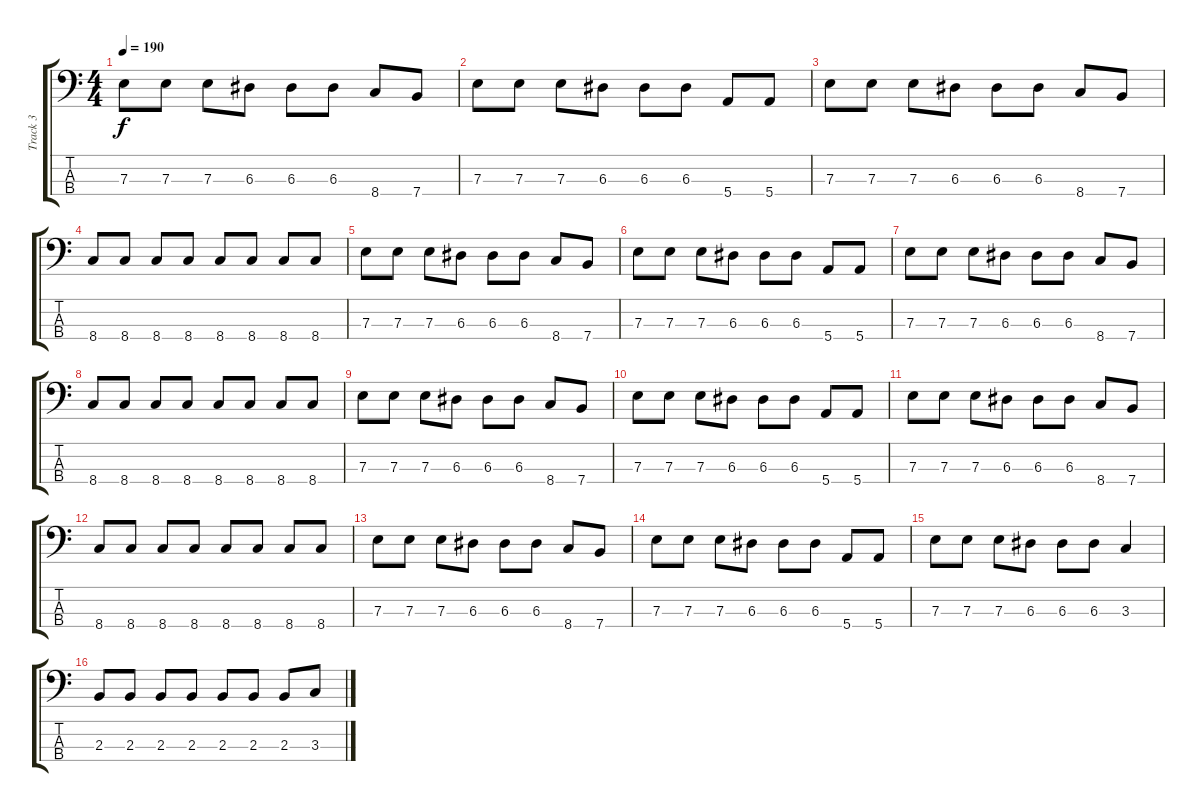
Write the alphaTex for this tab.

\track ("Track 3" "Track 3") {instrument electricbassfinger}
\staff {score tabs}
\tuning (G2 D2 A1 E1) {hide}
\ts (4 4)
\tempo 190
\clef f4
\ks c
7.3.8{dy f instrument electricbassfinger} 7.3.8 7.3.8 6.3.8 6.3.8 6.3.8 8.4.8 7.4.8 |
7.3.8 7.3.8 7.3.8 6.3.8 6.3.8 6.3.8 5.4.8 5.4.8 |
7.3.8 7.3.8 7.3.8 6.3.8 6.3.8 6.3.8 8.4.8 7.4.8 |
8.4.8 8.4.8 8.4.8 8.4.8 8.4.8 8.4.8 8.4.8 8.4.8 |
7.3.8 7.3.8 7.3.8 6.3.8 6.3.8 6.3.8 8.4.8 7.4.8 |
7.3.8 7.3.8 7.3.8 6.3.8 6.3.8 6.3.8 5.4.8 5.4.8 |
7.3.8 7.3.8 7.3.8 6.3.8 6.3.8 6.3.8 8.4.8 7.4.8 |
8.4.8 8.4.8 8.4.8 8.4.8 8.4.8 8.4.8 8.4.8 8.4.8 |
7.3.8 7.3.8 7.3.8 6.3.8 6.3.8 6.3.8 8.4.8 7.4.8 |
7.3.8 7.3.8 7.3.8 6.3.8 6.3.8 6.3.8 5.4.8 5.4.8 |
7.3.8 7.3.8 7.3.8 6.3.8 6.3.8 6.3.8 8.4.8 7.4.8 |
8.4.8 8.4.8 8.4.8 8.4.8 8.4.8 8.4.8 8.4.8 8.4.8 |
7.3.8 7.3.8 7.3.8 6.3.8 6.3.8 6.3.8 8.4.8 7.4.8 |
7.3.8 7.3.8 7.3.8 6.3.8 6.3.8 6.3.8 5.4.8 5.4.8 |
7.3.8 7.3.8 7.3.8 6.3.8 6.3.8 6.3.8 3.3.4 |
2.3.8 2.3.8 2.3.8 2.3.8 2.3.8 2.3.8 2.3.8 3.3.8
